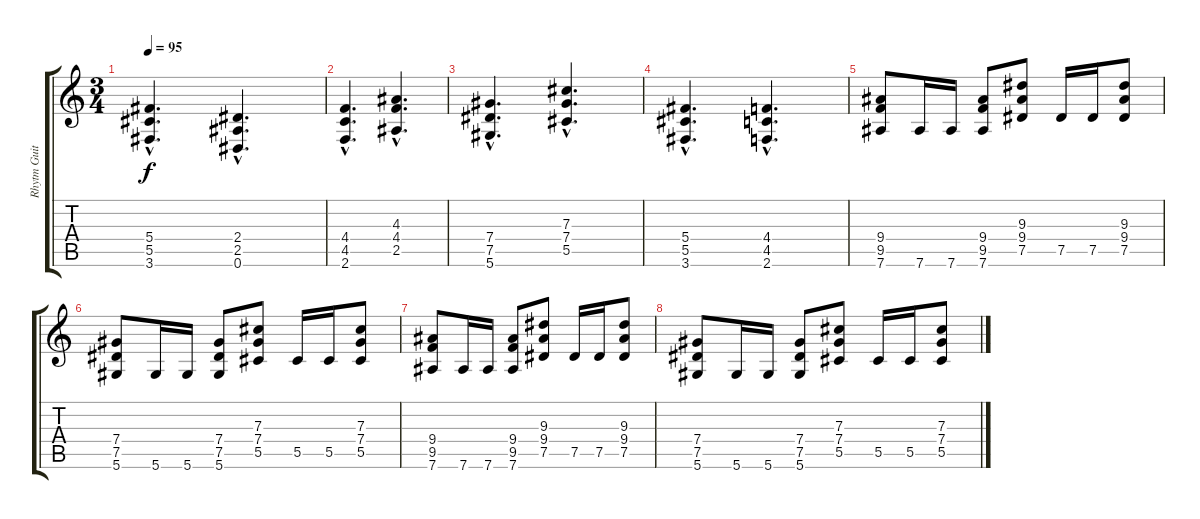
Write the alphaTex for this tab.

\track ("Rhytm Guitar" "Rhytm Guit") {instrument distortionguitar}
\staff {score tabs}
\tuning (Eb4 Bb3 Gb3 Db3 Ab2 Eb2) {hide}
\ts (3 4)
\tempo 95
\clef g2
\ks c
(5.4{hac} 5.5{hac} 3.6{hac}).4{d dy f} (2.4{hac} 2.5{hac} 0.6{hac}).4{d} |
(4.4{hac} 4.5{hac} 2.6{hac}).4{d} (4.3{hac} 4.4{hac} 2.5{hac}).4{d} |
(7.4{hac} 7.5{hac} 5.6{hac}).4{d} (7.3{hac} 7.4{hac} 5.5{hac}).4{d} |
(5.4{hac} 5.5{hac} 3.6{hac}).4{d} (4.4{hac} 4.5{hac} 2.6{hac}).4{d} |
(9.4 9.5 7.6).8 7.6.16 7.6.16 (9.4 9.5 7.6).8 (9.3 9.4 7.5).8 7.5.16 7.5.16 (9.3 9.4 7.5).8 |
(7.4 7.5 5.6).8 5.6.16 5.6.16 (7.4 7.5 5.6).8 (7.3 7.4 5.5).8 5.5.16 5.5.16 (7.3 7.4 5.5).8 |
(9.4 9.5 7.6).8 7.6.16 7.6.16 (9.4 9.5 7.6).8 (9.3 9.4 7.5).8 7.5.16 7.5.16 (9.3 9.4 7.5).8 |
(7.4 7.5 5.6).8 5.6.16 5.6.16 (7.4 7.5 5.6).8 (7.3 7.4 5.5).8 5.5.16 5.5.16 (7.3 7.4 5.5).8
